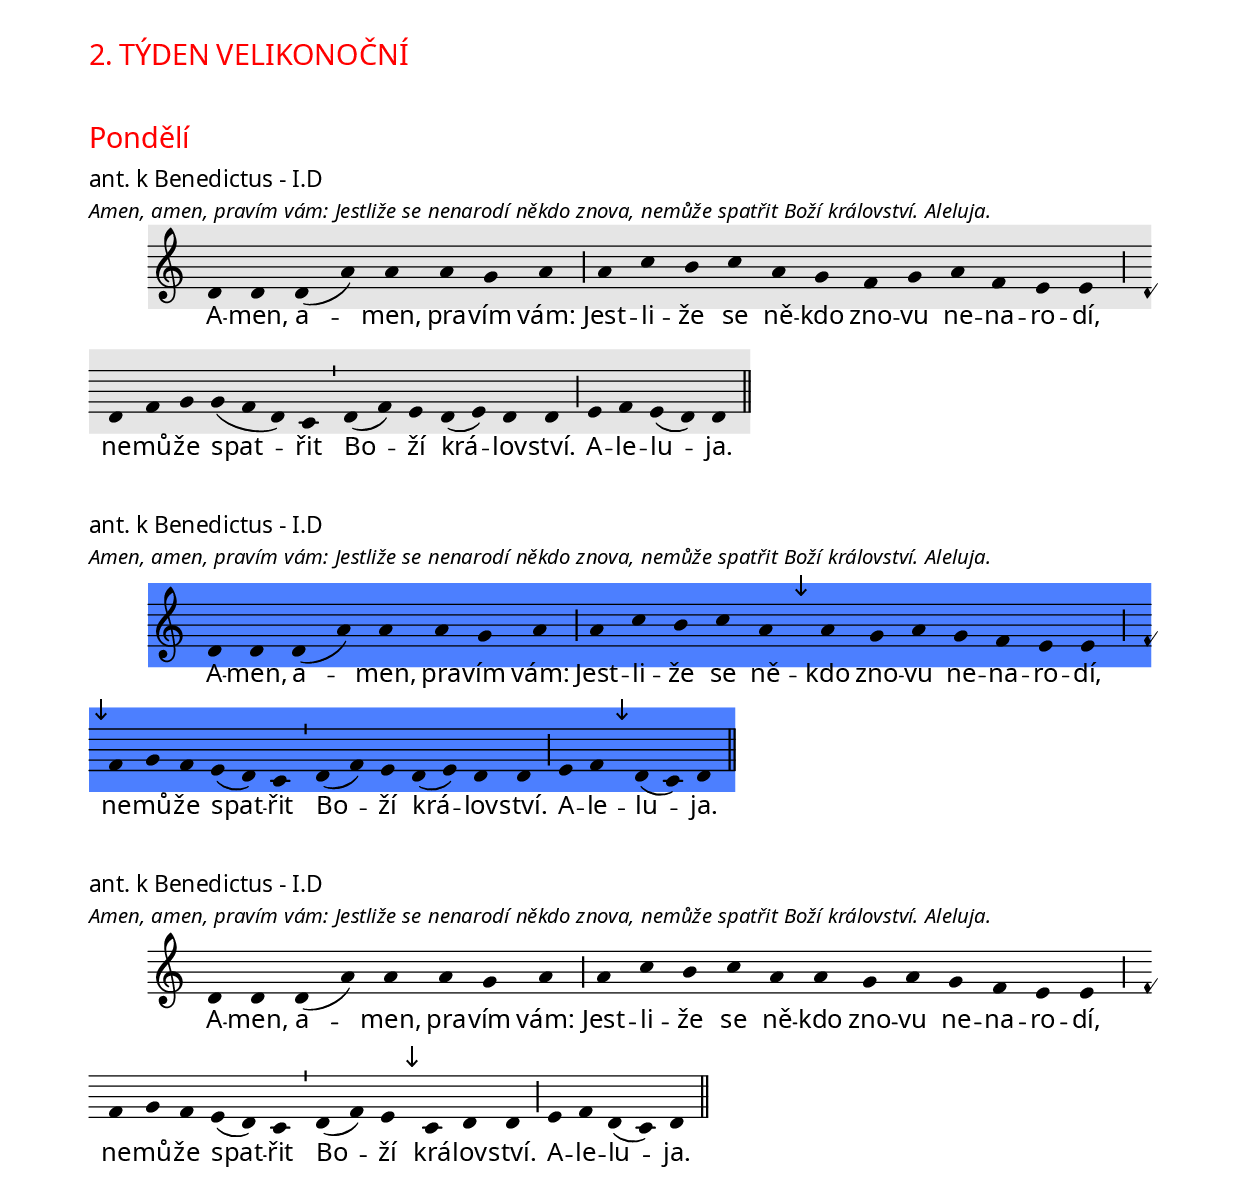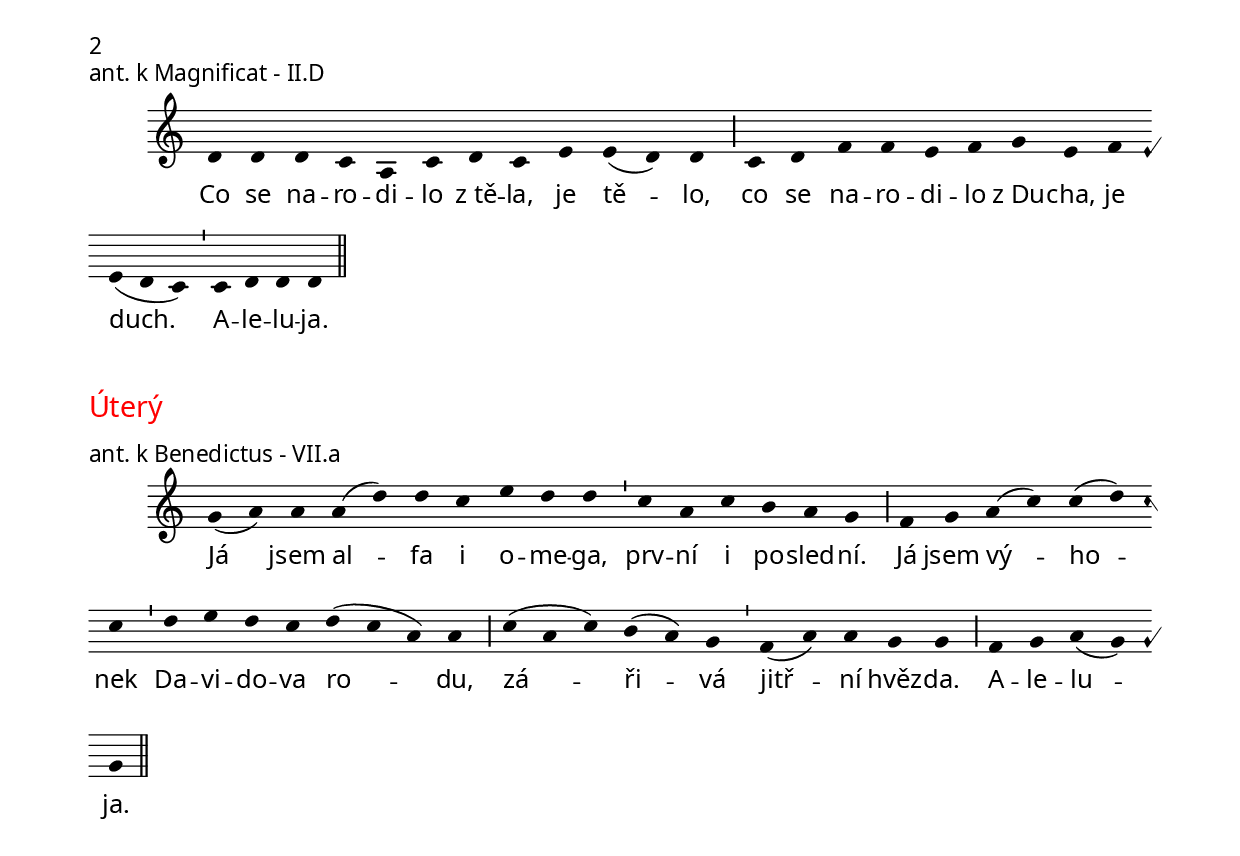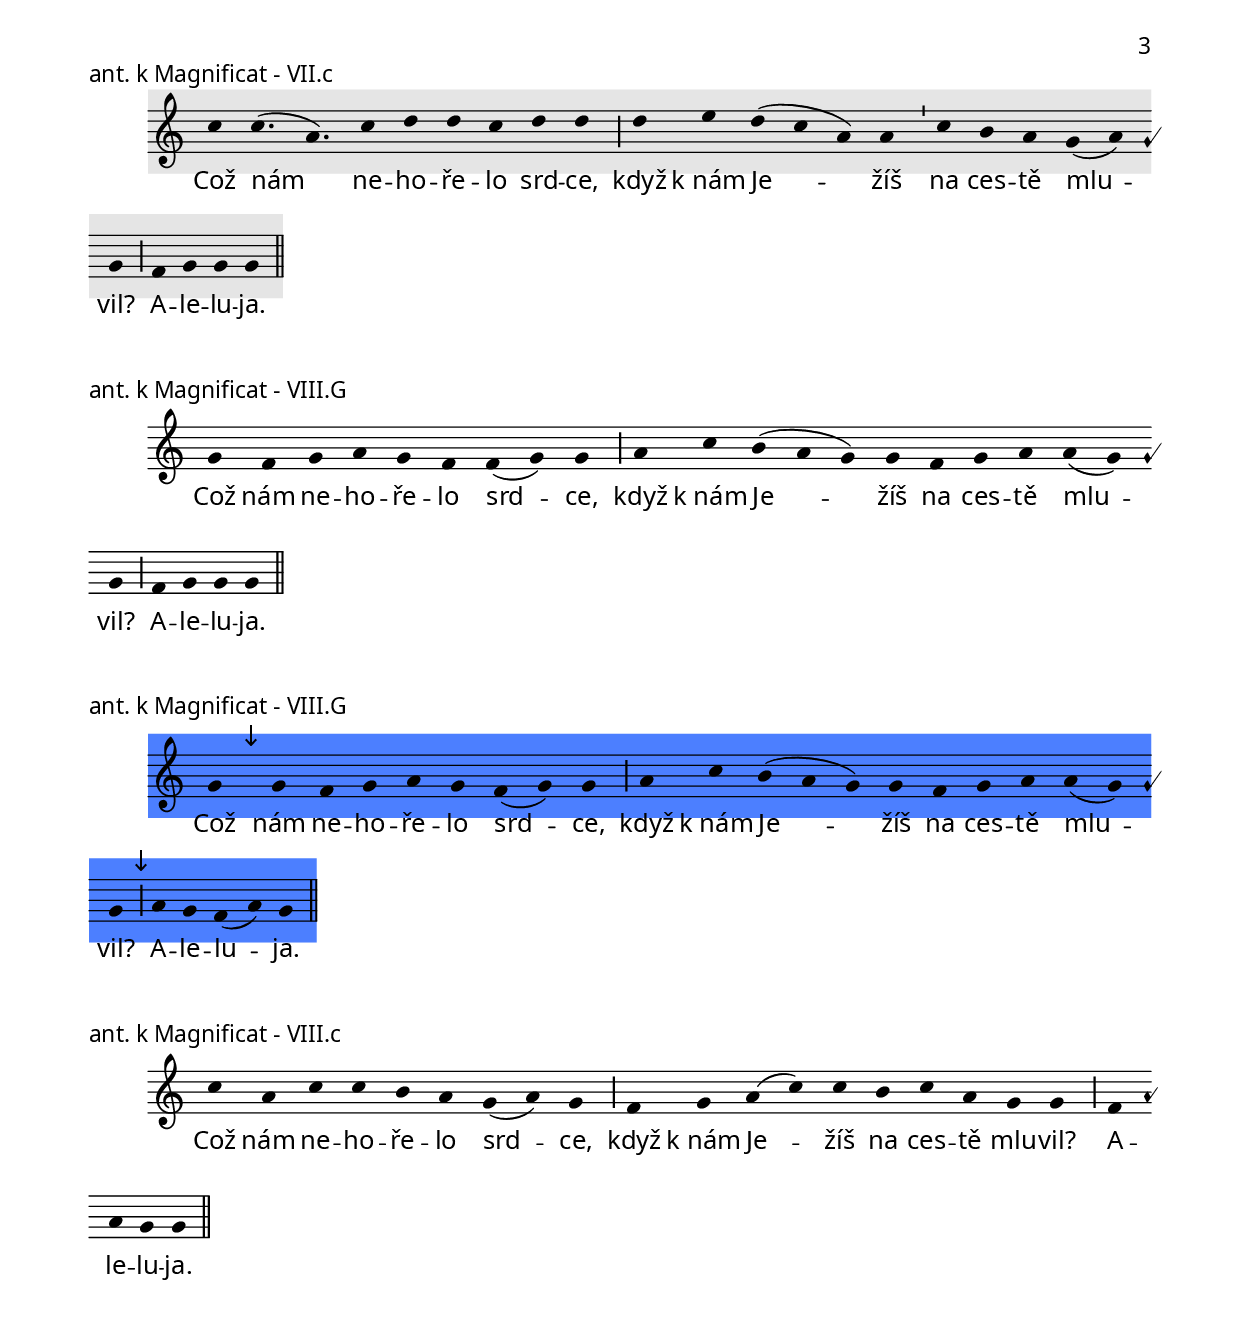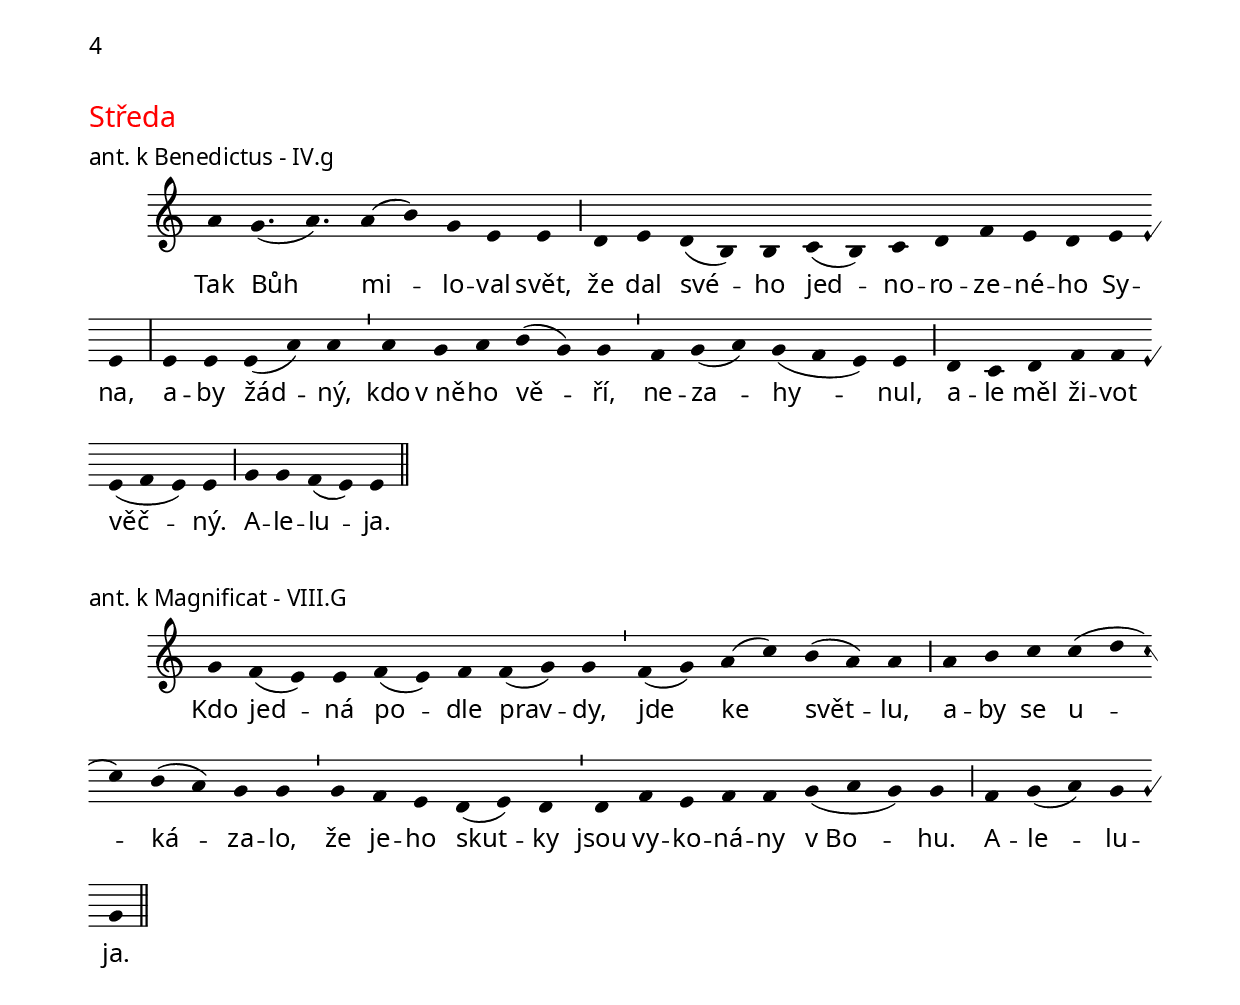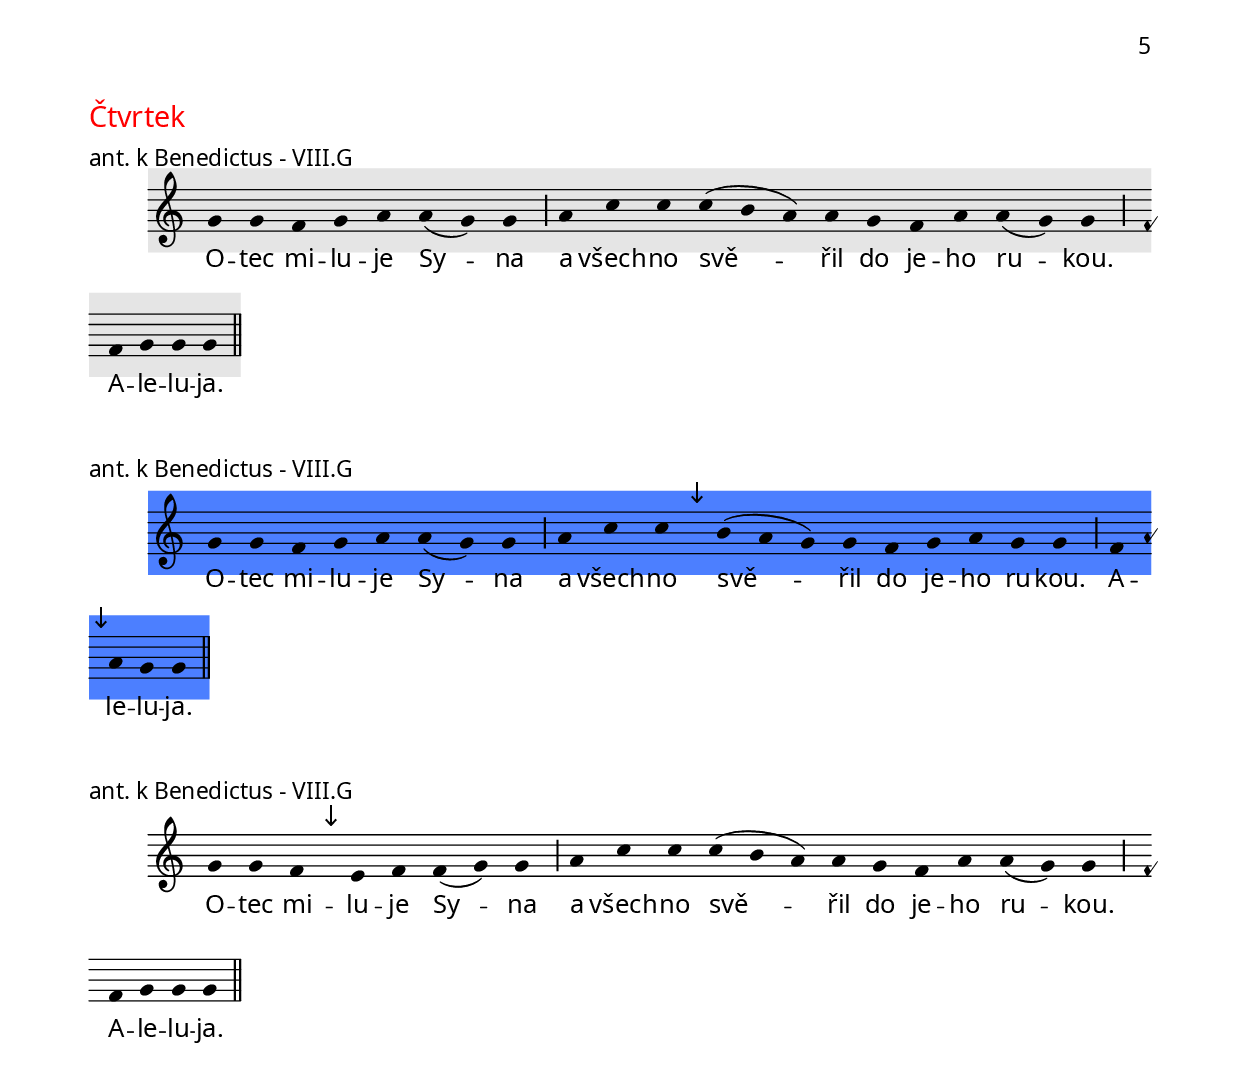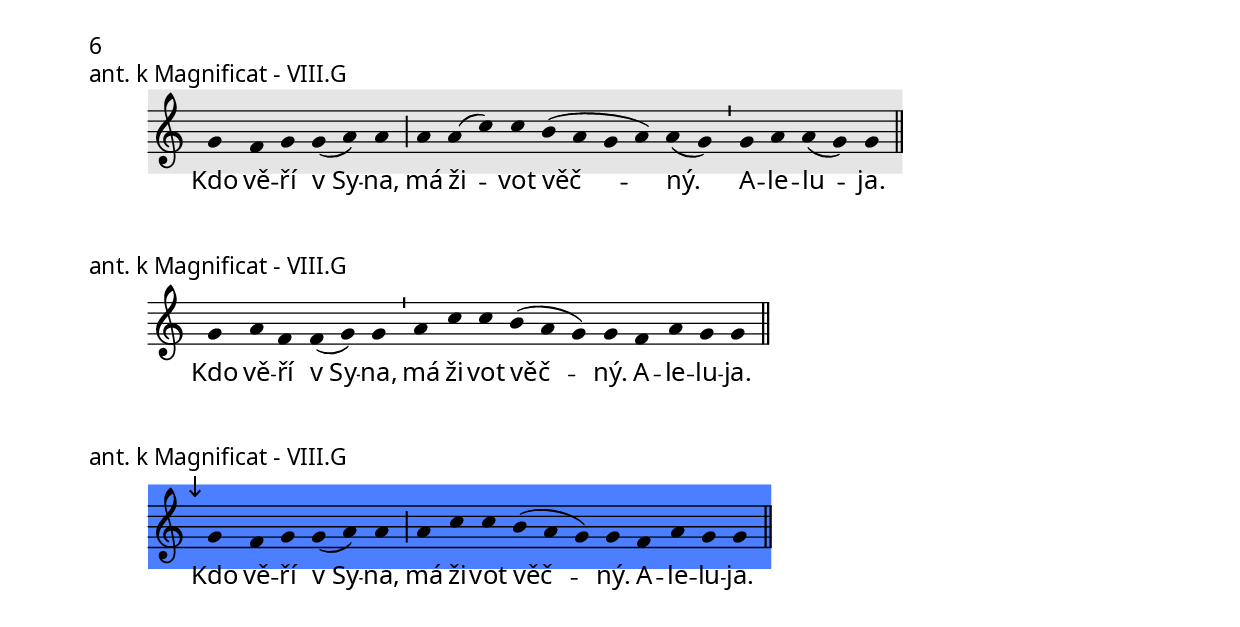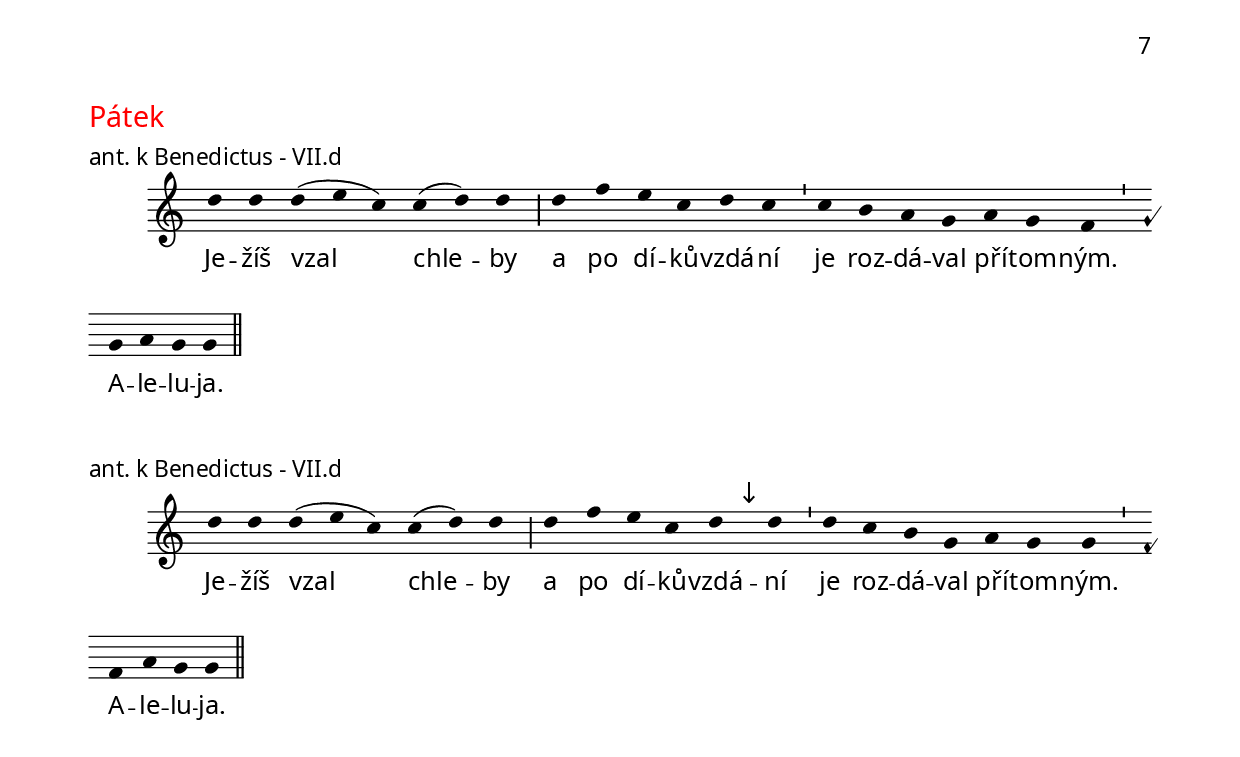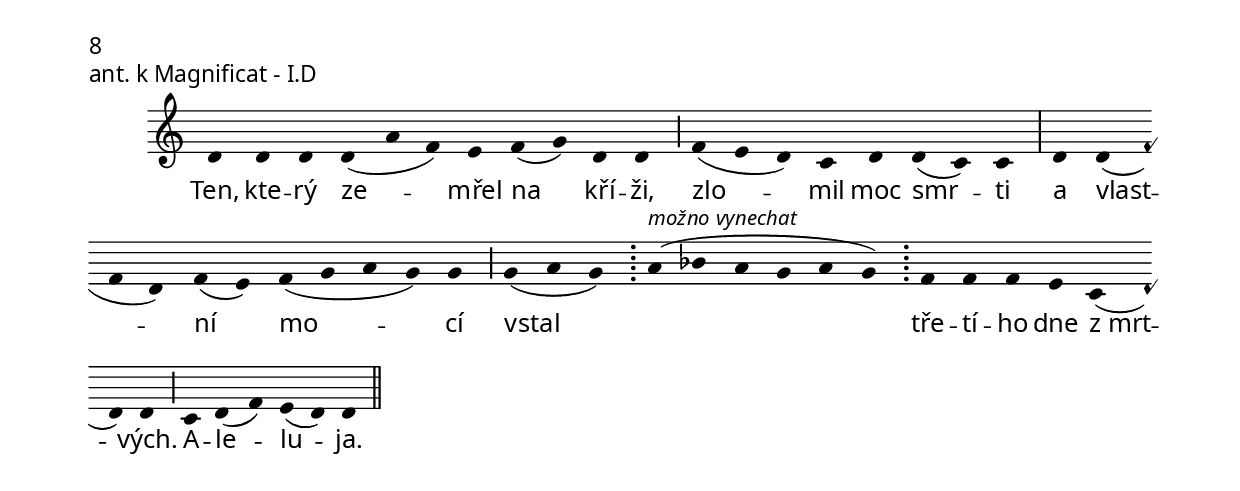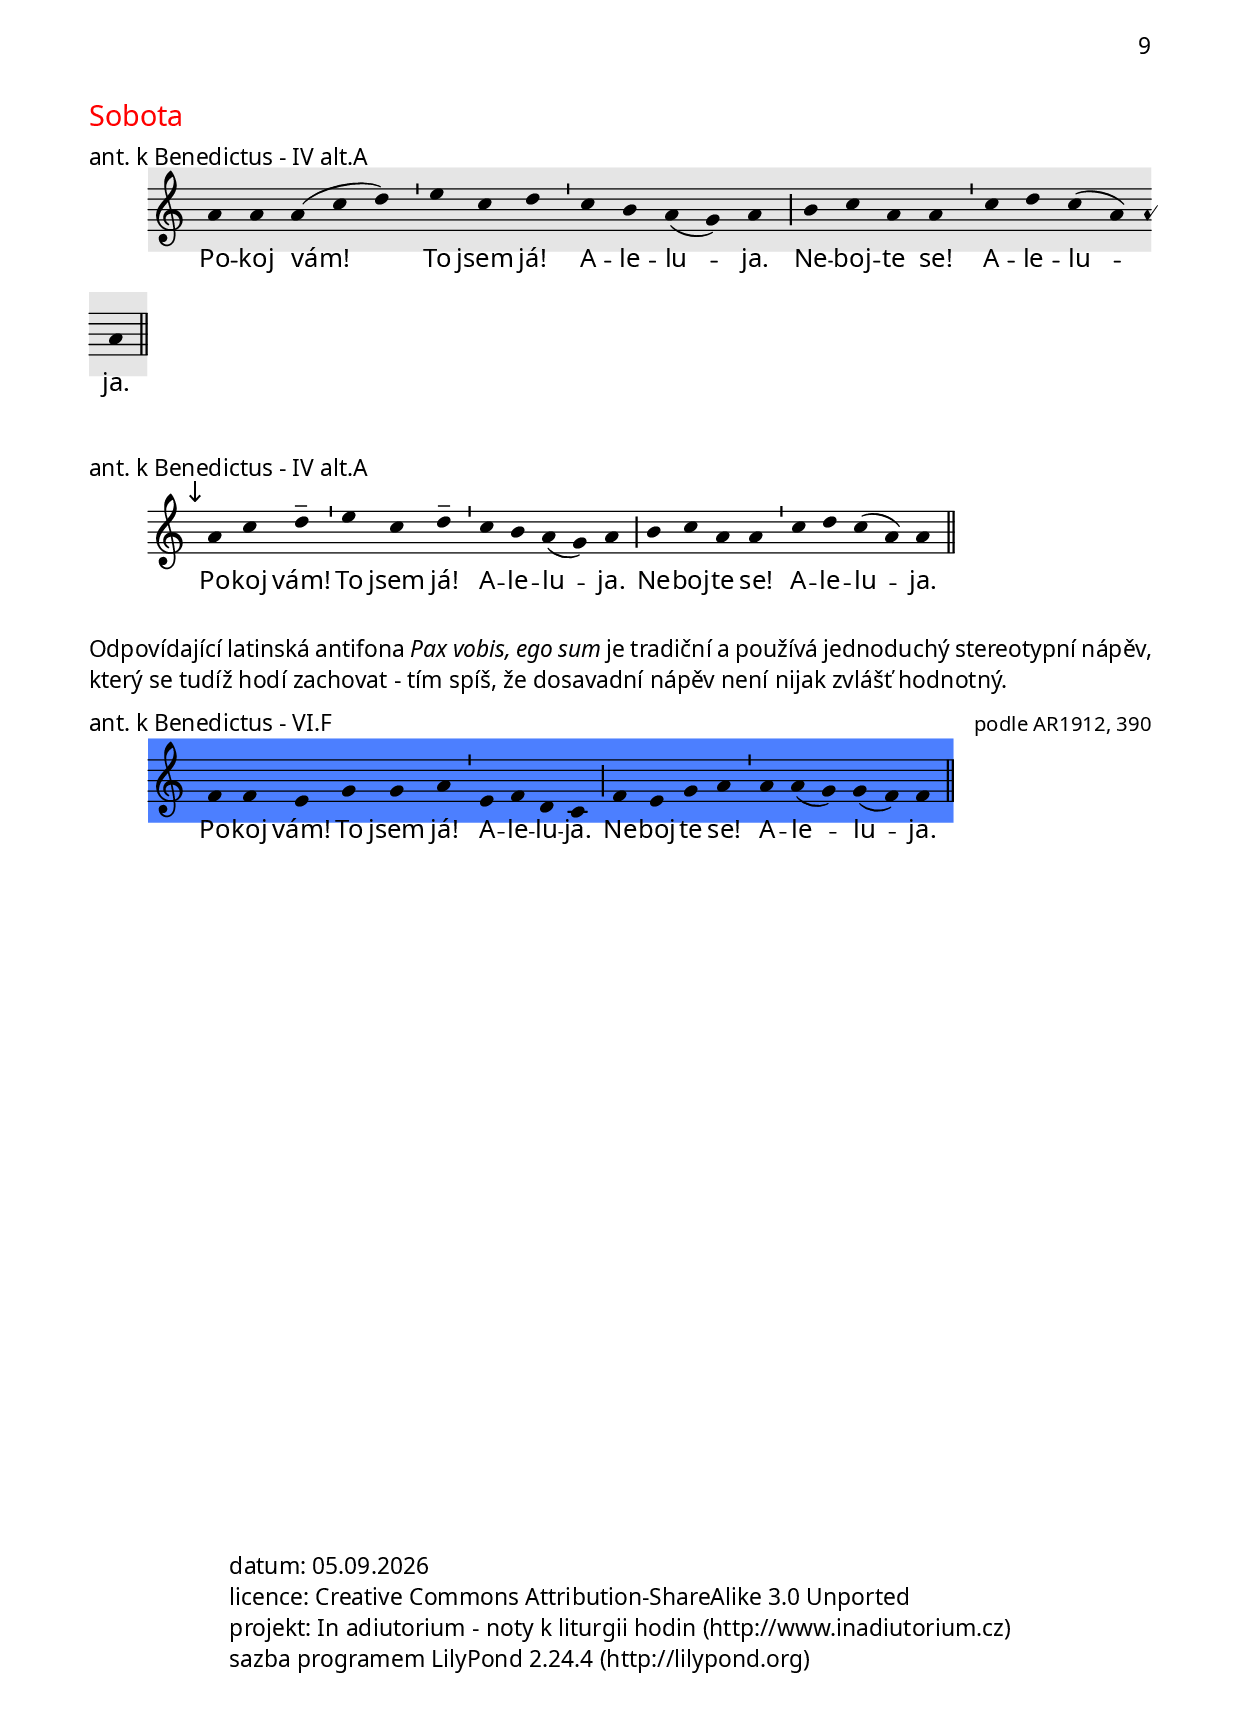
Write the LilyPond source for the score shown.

\version "2.12.0"

\include "../spolecne.ly"

% nedele je oktav Zmrtvychvstani

\markup {\nadpisDen {2. TÝDEN VELIKONOČNÍ}}

\markup {\nadpisDen {Pondělí}}

\score {
  \relative c' {
    \zvyraznovacSedy
    \choralniRezim
    d4 d d( a') a a g a \barMaior
    a4 c b c a g f g a f e e \barMaior
    d f g g( f d) c \barMin d( f) e d( e) d d \barMaior
    e f e( d) d \barFinalis
  }
  \addlyrics {
    A -- men, a -- men, pra -- vím vám:
    Jest -- li -- že se ně -- kdo zno -- vu ne -- na -- ro -- dí,
    ne -- mů -- že spat -- řit Bo -- ží krá -- lov -- ství.
    A -- le -- lu -- ja.
  }
  \header {
    textus_approbatus = "Amen, amen, pravím vám:
    Jestliže se nenarodí někdo znova,
    nemůže spatřit Boží království. Aleluja."
    quid = "ant. k Benedictus"
    modus = "I"
    differentia = "D"
    psalmus = ""
    id = "po-aben"
    piece = \markup {\sestavTitulekBezZalmu}
  }
}

\score {
  \relative c' {
    \zvyraznovacModry
    \choralniRezim
    d4 d d( a') a a g a \barMaior
    a4 c b c a \mark\sipka a g a g f e e \barMaior
    \mark\sipka f g f e( d) c \barMin d( f) e d( e) d d \barMaior
    e f \mark\sipka d( c) d \barFinalis
  }
  \addlyrics {
    A -- men, a -- men, pra -- vím vám:
    Jest -- li -- že se ně -- kdo zno -- vu ne -- na -- ro -- dí,
    ne -- mů -- že spat -- řit Bo -- ží krá -- lov -- ství.
    A -- le -- lu -- ja.
  }
  \header {
    textus_approbatus = "Amen, amen, pravím vám:
    Jestliže se nenarodí někdo znova,
    nemůže spatřit Boží království. Aleluja."
    quid = "ant. k Benedictus"
    modus = "I"
    differentia = "D"
    psalmus = ""
    id = "po-aben"
    piece = \markup {\sestavTitulekBezZalmu}
  }
}

\score {
  \relative c' {
    \choralniRezim
    d4 d d( a') a a g a \barMaior
    a4 c b c a a g a g f e e \barMaior
    f g f e( d) c \barMin d( f) e \mark\sipka c d d \barMaior
    e f d( c) d \barFinalis
  }
  \addlyrics {
    A -- men, a -- men, pra -- vím vám:
    Jest -- li -- že se ně -- kdo zno -- vu ne -- na -- ro -- dí,
    ne -- mů -- že spat -- řit Bo -- ží krá -- lov -- ství.
    A -- le -- lu -- ja.
  }
  \header {
    textus_approbatus = "Amen, amen, pravím vám:
    Jestliže se nenarodí někdo znova,
    nemůže spatřit Boží království. Aleluja."
    quid = "ant. k Benedictus"
    modus = "I"
    differentia = "D"
    psalmus = ""
    id = "po-aben"
    piece = \markup {\sestavTitulekBezZalmu}
  }
}

\pageBreak

\score {
  \relative c' {
    \choralniRezim
    d4 d d c a c d c e e( d) d \barMaior
    c d f f e f g e f e( d c) \barMin
    c d d d \barFinalis
  }
  \addlyrics {
    Co se na -- ro -- di -- lo z_tě -- la, je tě -- lo,
    co se na -- ro -- di -- lo z_Du -- cha, je duch.
    A -- le -- lu -- ja.
  }
  \header {
    quid = "ant. k Magnificat"
    modus = "II"
    differentia = "D"
    psalmus = ""
    id = "po-amag"
    piece = \markup {\sestavTitulekBezZalmu}
  }
}

\markup {\nadpisDen {Úterý}}

\score {
  \relative c'' {
    \choralniRezim
    g( a) a a( d) d c e d d \barMin
    c a c b a g \barMaior
    f g a( c) c( d) c \barMin d e d c d( c a) a \barMaior
    c( a c) b( a) g \barMin f( a) a g g \barMaior
    f g a( g) g \barFinalis
  }
  \addlyrics {
    Já jsem al -- fa i o -- me -- ga,
    prv -- ní i po -- sled -- ní.
    Já jsem vý -- ho -- nek Da -- vi -- do -- va ro -- du,
    zá -- ři -- vá jitř -- ní hvěz -- da.
    A -- le -- lu -- ja.
  }
  \header {
    quid = "ant. k Benedictus"
    modus = "VII"
    differentia = "a"
    psalmus = ""
    id = "ut-aben"
    piece = \markup {\sestavTitulekBezZalmu}
  }
}

\pageBreak

\score {
  \relative c'' {
    \zvyraznovacSedy
    \choralniRezim
    c4 c4.( a) c4 d d c d d \barMaior
    d e d( c a) a \barMin c b a g( a) g \barMaior
    f g g g \barFinalis
  }
  \addlyrics {
    Což nám ne -- ho -- ře -- lo srd -- ce,
    když k_nám Je -- žíš na ces -- tě mlu -- vil?
    A -- le -- lu -- ja.
  }
  \header {
    quid = "ant. k Magnificat"
    modus = "VII"
    differentia = "c"
    psalmus = ""
    id = "ut-amag"
    piece = \markup {\sestavTitulekBezZalmu}
  }
}

\score {
  \relative c'' {
    \choralniRezim
    g4 f g a g f f( g) g \barMaior
    a c b( a g) g f g a a( g) g \barMaior
    f g g g \barFinalis
  }
  \addlyrics {
    Což nám ne -- ho -- ře -- lo srd -- ce,
    když k_nám Je -- žíš na ces -- tě mlu -- vil?
    A -- le -- lu -- ja.
  }
  \header {
    quid = "ant. k Magnificat"
    modus = "VIII"
    differentia = "G"
    psalmus = ""
    id = "ut-amag"
    piece = \markup {\sestavTitulekBezZalmu}
  }
}

\score {
  \relative c'' {
    \zvyraznovacModry
    \choralniRezim
    g4 \mark\sipka g f g a g f( g) g \barMaior
    a c b( a g) g f g a a( g) g \barMaior
    \mark\sipka a g f( a) g \barFinalis
  }
  \addlyrics {
    Což nám ne -- ho -- ře -- lo srd -- ce,
    když k_nám Je -- žíš na ces -- tě mlu -- vil?
    A -- le -- lu -- ja.
  }
  \header {
    quid = "ant. k Magnificat"
    modus = "VIII"
    differentia = "G"
    psalmus = ""
    id = "ut-amag"
    piece = \markup {\sestavTitulekBezZalmu}
  }
}

\score {
  \relative c'' {
    \choralniRezim
    c4 a c c b a g( a) g \barMaior
    f g a( c) c b c a g g \barMaior
    f a g g \barFinalis
  }
  \addlyrics {
    Což nám ne -- ho -- ře -- lo srd -- ce,
    když k_nám Je -- žíš na ces -- tě mlu -- vil?
    A -- le -- lu -- ja.
  }
  \header {
    quid = "ant. k Magnificat"
    modus = "VIII"
    differentia = "c"
    psalmus = ""
    id = "ut-amag"
    piece = \markup {\sestavTitulekBezZalmu}
  }
}

\pageBreak

\markup {\nadpisDen {Středa}}

\score {
  \relative c'' {
    \choralniRezim
    a4 g4.( a) a4( b) g e e \barMaior
    d e d( b) b c( b) c d f e d e e \barMax
    e e e( a) a \barMin a g a b( g) g \barMin
    f g( a) g( f e) e \barMaior
    d c d f f e( f e) e \barMaior

    g g f( e) e \barFinalis
  }
  \addlyrics {
    Tak Bůh mi -- lo -- val svět,
    že dal své -- ho jed -- no -- ro -- ze -- né -- ho Sy -- na,
    a -- by žád -- ný, kdo v_ně -- ho vě -- ří,
    ne -- za -- hy -- nul,
    a -- le měl ži -- vot věč -- ný.

    A -- le -- lu -- ja.
  }
  \header {
    quid = "ant. k Benedictus"
    modus = "IV"
    differentia = "g"
    psalmus = ""
    fial = "antifony/pust_nedeleB.ly#ivben?+aleluja"
    id = "st-aben"
    piece = \markup {\sestavTitulekBezZalmu}
  }
}

\score {
  \relative c'' {
    \choralniRezim
    g4 f( e) e f( e) f f( g) g \barMin
    f( g) a( c) b( a) a \barMaior
    a b c c( d c) b( a) g g \barMin
    g f e d( e) d \barMin d f e f f g( a g) g \barMaior

    f g( a) g g \barFinalis
  }
  \addlyrics {
    Kdo jed -- ná po -- dle prav -- dy,
    jde ke svět -- lu,
    a -- by se u -- ká -- za -- lo,
    že je -- ho skut -- ky jsou vy -- ko -- ná -- ny v_Bo -- hu.

    A -- le -- lu -- ja.
  }
  \header {
    quid = "ant. k Magnificat"
    modus = "VIII"
    differentia = "G"
    psalmus = ""
    id = "st-amag"
    fial = "commune/commune_svatymuz.ly#rch-aben1"
    piece = \markup {\sestavTitulekBezZalmu}
  }
}

\pageBreak

\markup {\nadpisDen {Čtvrtek}}

\score {
  \relative c'' {
    \zvyraznovacSedy
    \choralniRezim
    g4 g f g a a( g) g \barMaior
    a c c c( b a) a g f a a( g) g \barMaior
    f g g g \barFinalis
  }
  \addlyrics {
    O -- tec mi -- lu -- je Sy -- na
    a všech -- no svě -- řil do je -- ho ru -- kou.
    A -- le -- lu -- ja.
  }
  \header {
    quid = "ant. k Benedictus"
    modus = "VIII"
    differentia = "G"
    psalmus = ""
    placet = "pro _miluje Syna_ se mi kdoví odkud doporučuje f e f fg g"
    id = "ct-aben"
    piece = \markup {\sestavTitulekBezZalmu}
  }
}

\score {
  \relative c'' {
    \zvyraznovacModry
    \choralniRezim
    g4 g f g a a( g) g \barMaior
    a c c \mark\sipka b( a g) g f g a g g \barMaior
    f \mark\sipka a g g \barFinalis
  }
  \addlyrics {
    O -- tec mi -- lu -- je Sy -- na
    a všech -- no svě -- řil do je -- ho ru -- kou.
    A -- le -- lu -- ja.
  }
  \header {
    quid = "ant. k Benedictus"
    modus = "VIII"
    differentia = "G"
    psalmus = ""
    id = "ct-aben"
    piece = \markup {\sestavTitulekBezZalmu}
  }
}

\score {
  \relative c'' {
    \choralniRezim
    g4 g f \mark\sipka e f f( g) g \barMaior
    a c c c( b a) a g f a a( g) g \barMaior
    f g g g \barFinalis
  }
  \addlyrics {
    O -- tec mi -- lu -- je Sy -- na
    a všech -- no svě -- řil do je -- ho ru -- kou.
    A -- le -- lu -- ja.
  }
  \header {
    quid = "ant. k Benedictus"
    modus = "VIII"
    differentia = "G"
    psalmus = ""
    id = "ct-aben"
    piece = \markup {\sestavTitulekBezZalmu}
  }
}

\pageBreak

\score {
  \relative c'' {
    \zvyraznovacSedy
    \choralniRezim
    g4 f g g( a) a \barMaior
    a a( c) c b( a g a) a( g) \barMin
    g a a( g) g \barFinalis
  }
  \addlyrics {
    Kdo vě -- ří v_Sy -- na,
    má ži -- vot věč -- ný.
    A -- le -- lu -- ja.
  }
  \header {
    quid = "ant. k Magnificat"
    modus = "VIII"
    differentia = "G"
    psalmus = ""
    id = "ct-amag"
    piece = \markup {\sestavTitulekBezZalmu}
  }
}

\score {
  \relative c'' {
    \choralniRezim
    g4 a f f( g) g \barMin
    a c c b( a g) g
    f a g g \barFinalis
  }
  \addlyrics {
    Kdo vě -- ří v_Sy -- na,
    má ži -- vot věč -- ný.
    A -- le -- lu -- ja.
  }
  \header {
    quid = "ant. k Magnificat"
    modus = "VIII"
    differentia = "G"
    psalmus = ""
    id = "ct-amag"
    piece = \markup {\sestavTitulekBezZalmu}
  }
}

\score {
  \relative c'' {
    \zvyraznovacModry
    \choralniRezim
    \mark\sipka g4 f g g( a) a \barMaior
    a c c b( a g) g
    f a g g \barFinalis
  }
  \addlyrics {
    Kdo vě -- ří v_Sy -- na,
    má ži -- vot věč -- ný.
    A -- le -- lu -- ja.
  }
  \header {
    quid = "ant. k Magnificat"
    modus = "VIII"
    differentia = "G"
    psalmus = ""
    id = "ct-amag"
    piece = \markup {\sestavTitulekBezZalmu}
  }
}

\pageBreak

\markup {\nadpisDen {Pátek}}

\score {
  \relative c'' {
    \choralniRezim
    d4 d d( e c) c( d) d \barMaior
    d f e c d c \barMin
    c b a g a g f \barMin
    g a g g \barFinalis
  }
  \addlyrics {
    Je -- žíš vzal chle -- by
    a po dí -- ků -- vzdá -- ní
    je roz -- dá -- val pří -- tom -- ným.
    A -- le -- lu -- ja.
  }
  \header {
    quid = "ant. k Benedictus"
    modus = "VII"
    differentia = "d"
    psalmus = ""
    id = "pa-aben"
    piece = \markup {\sestavTitulekBezZalmu}
  }
}

\score {
  \relative c'' {
    \choralniRezim
    d4 d d( e c) c( d) d \barMaior
    d f e c d \mark\sipka d \barMin
    d c b g a g g \barMin
    f a g g \barFinalis
  }
  \addlyrics {
    Je -- žíš vzal chle -- by
    a po dí -- ků -- vzdá -- ní
    je roz -- dá -- val pří -- tom -- ným.
    A -- le -- lu -- ja.
  }
  \header {
    quid = "ant. k Benedictus"
    modus = "VII"
    differentia = "d"
    psalmus = ""
    id = "pa-aben"
    piece = \markup {\sestavTitulekBezZalmu}
  }
}

\pageBreak

\score {
  \relative c' {
    \choralniRezim
    d4 d d d( a' f) e f( g) d d \barMaior
    f( e d) c d d( c) c \barMax
    d d( f d) f( e) f( g a g) g \barMaior
    g( a g) \bar ";" a(^\markup\small\italic{možno vynechat} bes a g a g) \bar ";" f f f e c( d) d \barMaior

    c d( f) e( d) d \barFinalis
  }
  \addlyrics {
    Ten, kte -- rý ze -- mřel na kří -- ži,
    zlo -- mil moc smr -- ti
    a vlast -- ní mo -- cí
    vstal \skip 1 tře -- tí -- ho dne z_mrt -- vých.

    A -- le -- lu -- ja.
  }
  \header {
    quid = "ant. k Magnificat"
    modus = "I"
    differentia = "D"
    psalmus = "Žalm 63"
    fial = "sanktoral/0914povysenisvatehokrize.ly#rch-a1?+aleluja"
    id = "pa-amag"
    piece = \markup {\sestavTitulekBezZalmu}
  }
}

\pageBreak

\markup {\nadpisDen {Sobota}}

\score {
  \relative c'' {
    \zvyraznovacSedy
    \choralniRezim
    a4 a a( c d) \barMin
    e c d \barMin
    c b a( g) a \barMaior
    b c a a \barMin
    c d c( a) a \barFinalis
  }
  \addlyrics {
    Po -- koj vám!
    To jsem já!
    A -- le -- lu -- ja.
    Ne -- boj -- te se!
    A -- le -- lu -- ja.
  }
  \header {
    quid = "ant. k Benedictus"
    modus = "IV alt"
    differentia = "A"
    psalmus = ""
    id = "so-aben"
    piece = \markup {\sestavTitulekBezZalmu}
  }
}

\score {
  \relative c'' {
    \choralniRezim
    \mark\sipka a4 c d-- \barMin
    e c d-- \barMin
    c b a( g) a \barMaior
    b c a a \barMin
    c d c( a) a \barFinalis
  }
  \addlyrics {
    Po -- koj vám!
    To jsem já!
    A -- le -- lu -- ja.
    Ne -- boj -- te se!
    A -- le -- lu -- ja.
  }
  \header {
    quid = "ant. k Benedictus"
    modus = "IV alt"
    differentia = "A"
    psalmus = ""
    id = "so-aben"
    piece = \markup {\sestavTitulekBezZalmu}
  }
}

\markup\justify{
  Odpovídající latinská antifona \italic{Pax vobis, ego sum} je tradiční
  a používá jednoduchý stereotypní nápěv, který se tudíž hodí zachovat -
  tím spíš, že dosavadní nápěv není nijak zvlášť hodnotný.
}

\score {
  \relative c' {
    \zvyraznovacModry
    \choralniRezim
    f4 f e g g a \barMin
    e f d c \barMaior
    f e g a \barMin
    a a( g) g( f) f \barFinalis
  }
  \addlyrics {
    Po -- koj vám! To jsem já!
    A -- le -- lu -- ja.
    Ne -- boj -- te se!
    A -- le -- lu -- ja.
  }
  \header {
    fons_externus = "podle AR1912, 390"
    quid = "ant. k Benedictus"
    modus = "VI"
    differentia = "F"
    psalmus = ""
    id = "so-aben"
    piece = \markup {\sestavTitulekBezZalmu}
  }
}
